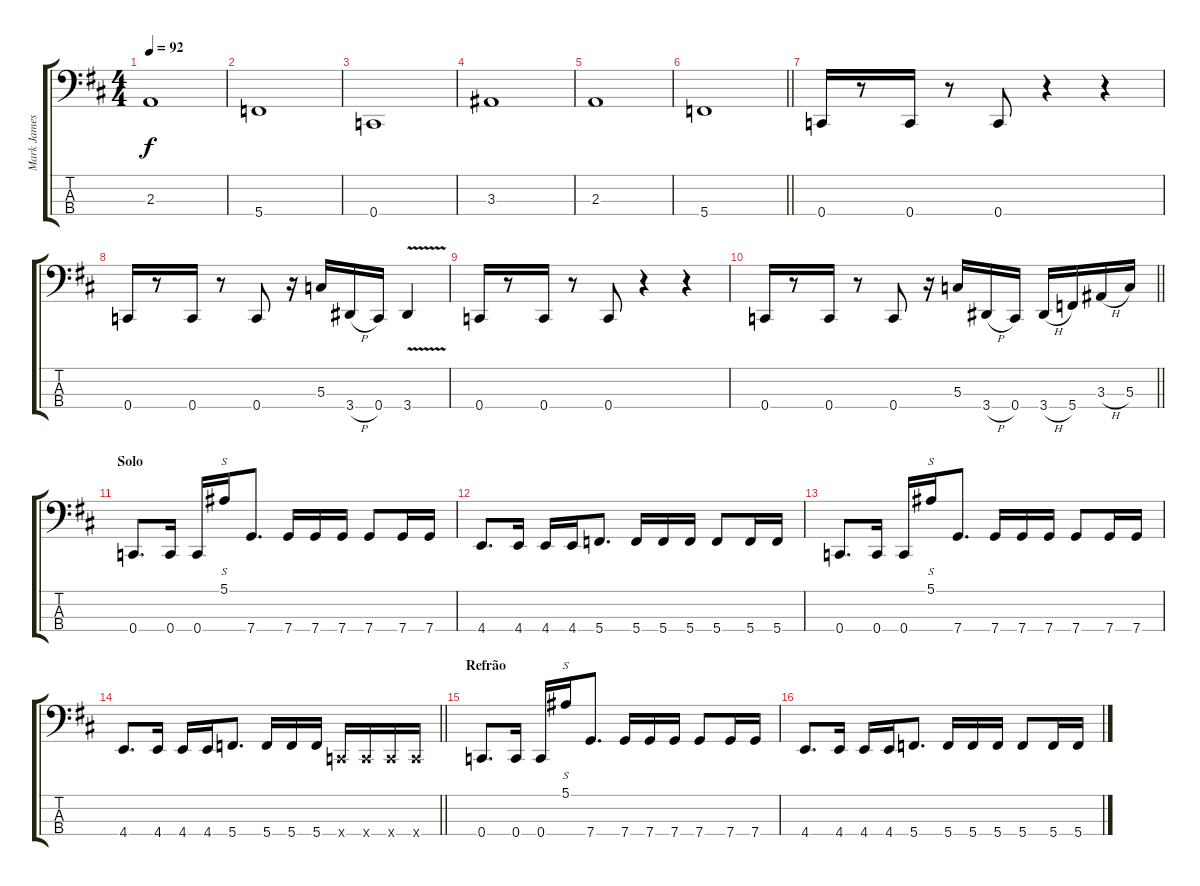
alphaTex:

\track ("Mark James" "Mark James") {instrument electricbassfinger}
\staff {score tabs}
\tuning (F2 C2 G1 C1) {hide}
\ts (4 4)
\tempo 92
\clef f4
\ks d
2.3.1{dy f} |
5.4.1 |
0.4.1 |
3.3.1 |
2.3.1 |
\barLineRight lightlight
5.4.1 |
0.4.16{instrument slapbass1} r.8 0.4.16 r.8 0.4.8 r.4 r.4 |
0.4.16 r.8 0.4.16 r.8 0.4.8 r.16 5.3.16 3.4{h}.16 0.4.16 3.4{v}.4 |
0.4.16 r.8 0.4.16 r.8 0.4.8 r.4 r.4 |
\barLineRight lightlight
0.4.16 r.8 0.4.16 r.8 0.4.8 r.16 5.3.16 3.4{h}.16 0.4.16 3.4{h}.16 5.4.16 3.3{h}.16 5.3.16 |
\section ("" "Solo")
0.4.8{d} 0.4.16 0.4.16 5.1.16{s} 7.4.8{d} 7.4.16 7.4.16 7.4.16 7.4.8 7.4.16 7.4.16 |
4.4.8{d} 4.4.16 4.4.16 4.4.16 5.4.8{d} 5.4.16 5.4.16 5.4.16 5.4.8 5.4.16 5.4.16 |
0.4.8{d} 0.4.16 0.4.16 5.1.16{s} 7.4.8{d} 7.4.16 7.4.16 7.4.16 7.4.8 7.4.16 7.4.16 |
\barLineRight lightlight
4.4.8{d} 4.4.16 4.4.16 4.4.16 5.4.8{d} 5.4.16 5.4.16 5.4.16 0.4{x}.16 0.4{x}.16 0.4{x}.16 0.4{x}.16 |
\section ("" "Refrão")
0.4.8{d} 0.4.16 0.4.16 5.1.16{s} 7.4.8{d} 7.4.16 7.4.16 7.4.16 7.4.8 7.4.16 7.4.16 |
4.4.8{d} 4.4.16 4.4.16 4.4.16 5.4.8{d} 5.4.16 5.4.16 5.4.16 5.4.8 5.4.16 5.4.16
